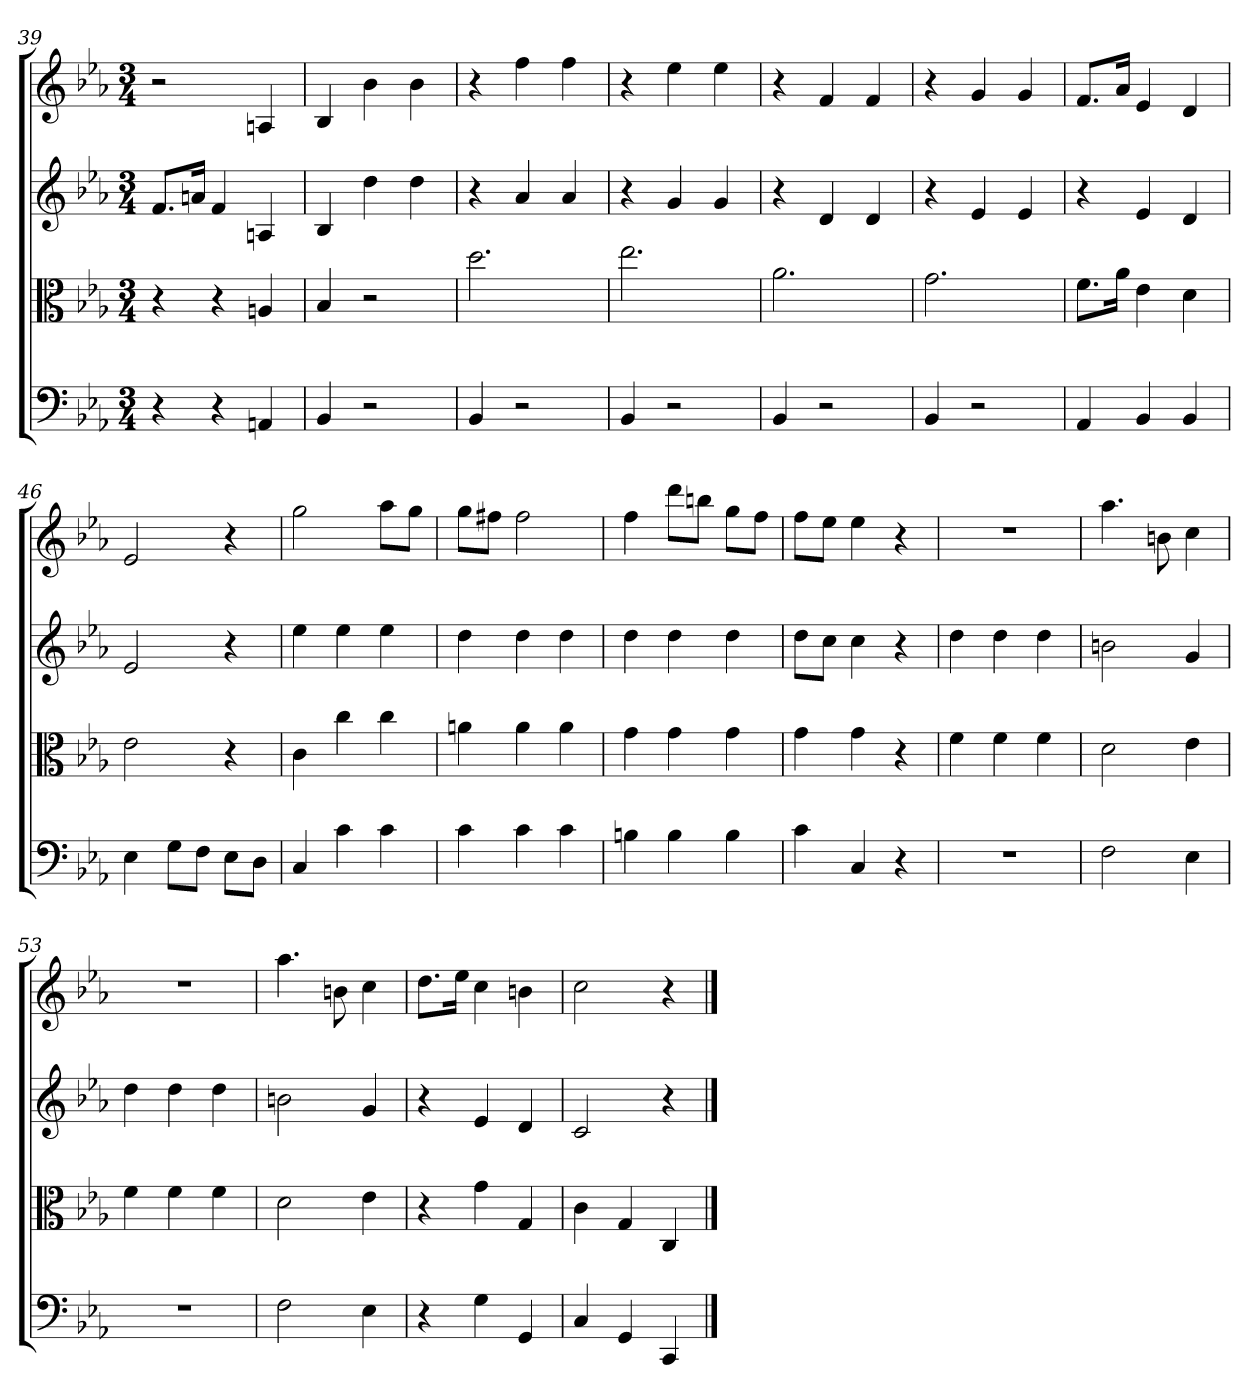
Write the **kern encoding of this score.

**kern	**kern	**kern	**kern
*part4	*part3	*part2	*part1
*staff4	*staff3	*staff2	*staff1
*clefF4	*clefC3	*clefG2	*clefG2
*k[b-e-a-]	*k[b-e-a-]	*k[b-e-a-]	*k[b-e-a-]
*E-:	*E-:	*E-:	*E-:
*M3/4	*M3/4	*M3/4	*M3/4
=39	=39	=39	=39
4r	4r	8.f/L	2r
.	.	16an/Jk	.
4r	4r	4f	.
4AAn	4An	4An	4An
=40	=40	=40	=40
4BB-	4B-	4B-	4B-
2r	2r	4dd	4b-
.	.	4dd	4b-
=41	=41	=41	=41
4BB-	2.dd	4r	4r
2r	.	4a-	4ff
.	.	4a-	4ff
=42	=42	=42	=42
4BB-	2.ee-	4r	4r
2r	.	4g	4ee-
.	.	4g	4ee-
=43	=43	=43	=43
4BB-	2.a-	4r	4r
2r	.	4d	4f
.	.	4d	4f
=44	=44	=44	=44
4BB-	2.g	4r	4r
2r	.	4e-	4g
.	.	4e-	4g
=45	=45	=45	=45
4AA-	8.f\L	4r	8.f/L
.	16a-\Jk	.	16a-/Jk
4BB-	4e-	4e-	4e-
4BB-	4d	4d	4d
=46	=46	=46	=46
4E-	2e-	2e-	2e-
8G\L	.	.	.
8F\J	.	.	.
8E-\L	4r	4r	4r
8D\J	.	.	.
=47	=47	=47	=47
4C	4c	4ee-	2gg
4c	4cc	4ee-	.
4c	4cc	4ee-	8aa-\L
.	.	.	8gg\J
=48	=48	=48	=48
4c	4an	4dd	8gg\L
.	.	.	8ff#X\J
4c	4a	4dd	2ff#
4c	4a	4dd	.
=49	=49	=49	=49
4Bn	4g	4dd	4ff
4B	4g	4dd	8ddd\L
.	.	.	8bbn\J
4B	4g	4dd	8gg\L
.	.	.	8ff\J
=50	=50	=50	=50
4c	4g	8dd\L	8ff\L
.	.	8cc\J	8ee-\J
4C	4g	4cc	4ee-
4r	4r	4r	4r
=51	=51	=51	=51
2.r	4f	4dd	2.r
.	4f	4dd	.
.	4f	4dd	.
=52	=52	=52	=52
2F	2d	2bn	4.aa-
.	.	.	8bn
4E-	4e-	4g	4cc
=53	=53	=53	=53
2.r	4f	4dd	2.r
.	4f	4dd	.
.	4f	4dd	.
=54	=54	=54	=54
2F	2d	2bn	4.aa-
.	.	.	8bn
4E-	4e-	4g	4cc
=55	=55	=55	=55
4r	4r	4r	8.dd\L
.	.	.	16ee-\Jk
4G	4g	4e-	4cc
4GG	4G	4d	4bn
=56	=56	=56	=56
4C	4c	2c	2cc
4GG	4G	.	.
4CC	4C	4r	4r
==	==	==	==
*-	*-	*-	*-
